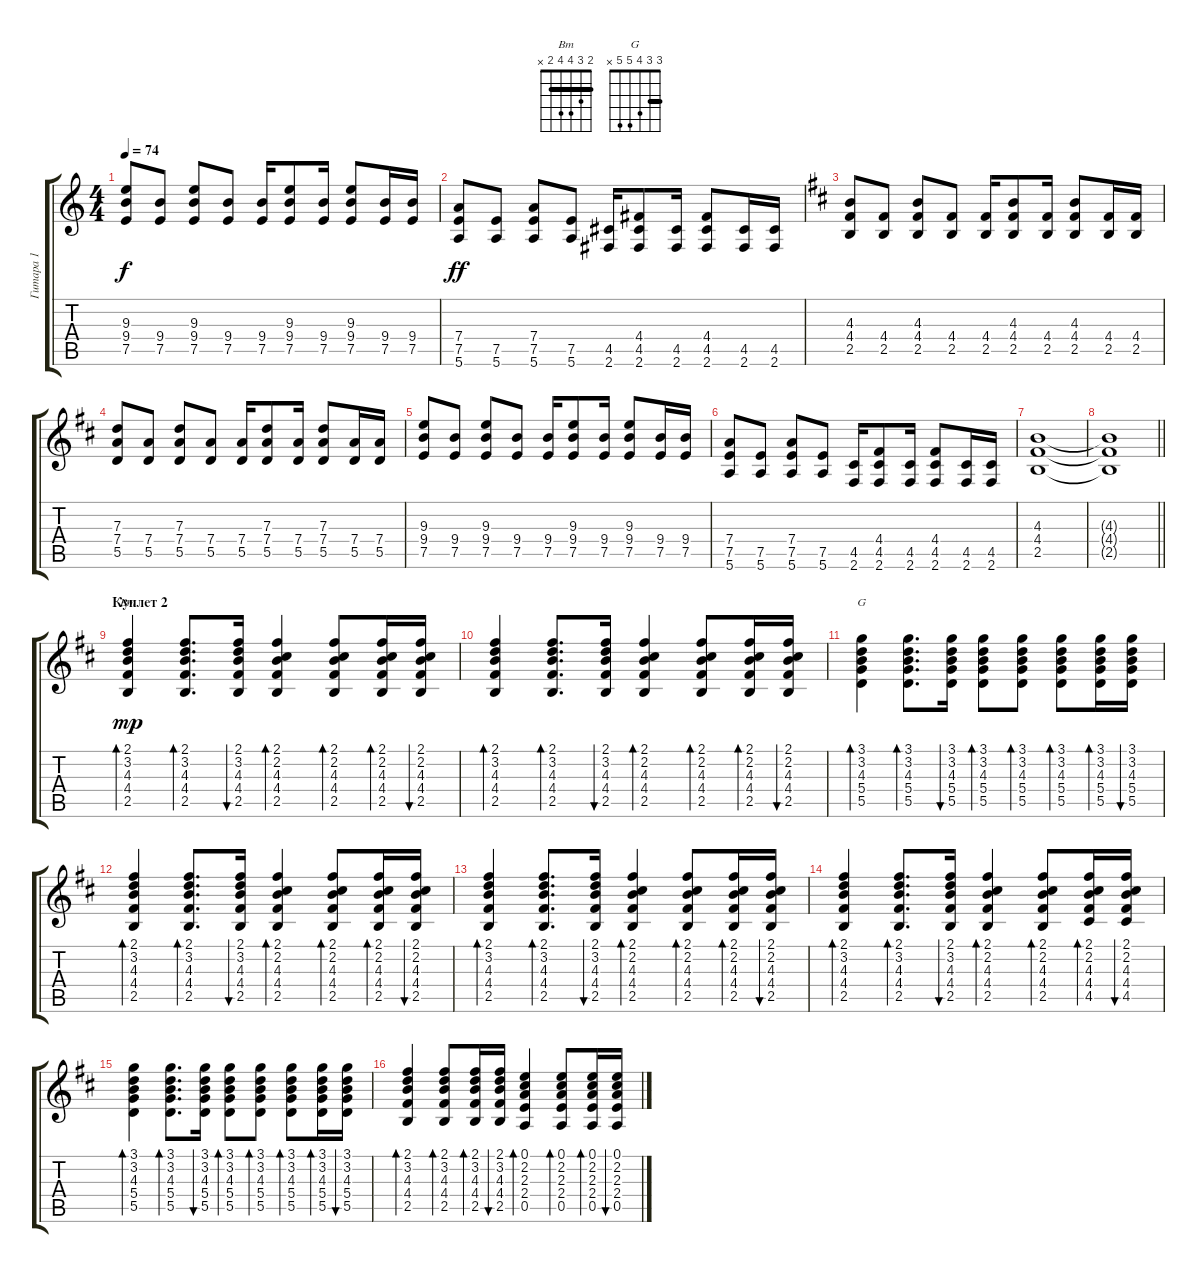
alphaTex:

\track ("Гитара 1" "Гитара 1") {instrument distortionguitar}
\staff {score tabs}
\tuning (E4 B3 G3 D3 A2 E2) {hide}
\chord ("Bm" 2 3 4 4 2 x) {barre 2}
\chord ("G" 3 3 4 5 5 x) {barre 3}
\ts (4 4)
\tempo 74
\clef g2
\ks c
(9.3 9.4 7.5).8{dy f} (9.4 7.5).8 (9.3 9.4 7.5).8 (9.4 7.5).8 (9.4 7.5).16 (9.3 9.4 7.5).8 (9.4 7.5).16 (9.3 9.4 7.5).8 (9.4 7.5).16 (9.4 7.5).16 |
(7.4 7.5 5.6).8{dy ff} (7.5 5.6).8 (7.4 7.5 5.6).8 (7.5 5.6).8 (4.5 2.6).16 (4.4 4.5 2.6).8 (4.5 2.6).16 (4.4 4.5 2.6).8 (4.5 2.6).16 (4.5 2.6).16 |
\ks bminor
(4.3 4.4 2.5).8 (4.4 2.5).8 (4.3 4.4 2.5).8 (4.4 2.5).8 (4.4 2.5).16 (4.3 4.4 2.5).8 (4.4 2.5).16 (4.3 4.4 2.5).8 (4.4 2.5).16 (4.4 2.5).16 |
(7.3 7.4 5.5).8 (7.4 5.5).8 (7.3 7.4 5.5).8 (7.4 5.5).8 (7.4 5.5).16 (7.3 7.4 5.5).8 (7.4 5.5).16 (7.3 7.4 5.5).8 (7.4 5.5).16 (7.4 5.5).16 |
(9.3 9.4 7.5).8 (9.4 7.5).8 (9.3 9.4 7.5).8 (9.4 7.5).8 (9.4 7.5).16 (9.3 9.4 7.5).8 (9.4 7.5).16 (9.3 9.4 7.5).8 (9.4 7.5).16 (9.4 7.5).16 |
(7.4 7.5 5.6).8 (7.5 5.6).8 (7.4 7.5 5.6).8 (7.5 5.6).8 (4.5 2.6).16 (4.4 4.5 2.6).8 (4.5 2.6).16 (4.4 4.5 2.6).8 (4.5 2.6).16 (4.5 2.6).16 |
(4.3 4.4 2.5).1 |
\barLineRight lightlight
(4.3{t} 4.4{t} 2.5{t}).1 |
\section ("" "Куплет 2")
(2.1 3.2 4.3 4.4 2.5).4{bd 60 ch "Bm" dy mp instrument acousticguitarsteel} (2.1 3.2 4.3 4.4 2.5).8{d bd 60} (2.1 3.2 4.3 4.4 2.5).16{bu 60} (2.1 2.2 4.3 4.4 2.5).4{bd 60} (2.1 2.2 4.3 4.4 2.5).8{bd 60} (2.1 2.2 4.3 4.4 2.5).16{bd 60} (2.1 2.2 4.3 4.4 2.5).16{bu 60} |
(2.1 3.2 4.3 4.4 2.5).4{bd 60} (2.1 3.2 4.3 4.4 2.5).8{d bd 60} (2.1 3.2 4.3 4.4 2.5).16{bu 60} (2.1 2.2 4.3 4.4 2.5).4{bd 60} (2.1 2.2 4.3 4.4 2.5).8{bd 60} (2.1 2.2 4.3 4.4 2.5).16{bd 60} (2.1 2.2 4.3 4.4 2.5).16{bu 60} |
(3.1 3.2 4.3 5.4 5.5).4{bd 60 ch "G"} (3.1 3.2 4.3 5.4 5.5).8{d bd 60} (3.1 3.2 4.3 5.4 5.5).16{bu 60} (3.1 3.2 4.3 5.4 5.5).8{bd 60} (3.1 3.2 4.3 5.4 5.5).8{bd 60} (3.1 3.2 4.3 5.4 5.5).8{bd 60} (3.1 3.2 4.3 5.4 5.5).16{bd 60} (3.1 3.2 4.3 5.4 5.5).16{bu 60} |
(2.1 3.2 4.3 4.4 2.5).4{bd 60} (2.1 3.2 4.3 4.4 2.5).8{d bd 60} (2.1 3.2 4.3 4.4 2.5).16{bu 60} (2.1 2.2 4.3 4.4 2.5).4{bd 60} (2.1 2.2 4.3 4.4 2.5).8{bd 60} (2.1 2.2 4.3 4.4 2.5).16{bd 60} (2.1 2.2 4.3 4.4 2.5).16{bu 60} |
(2.1 3.2 4.3 4.4 2.5).4{bd 60} (2.1 3.2 4.3 4.4 2.5).8{d bd 60} (2.1 3.2 4.3 4.4 2.5).16{bu 60} (2.1 2.2 4.3 4.4 2.5).4{bd 60} (2.1 2.2 4.3 4.4 2.5).8{bd 60} (2.1 2.2 4.3 4.4 2.5).16{bd 60} (2.1 2.2 4.3 4.4 2.5).16{bu 60} |
(2.1 3.2 4.3 4.4 2.5).4{bd 60} (2.1 3.2 4.3 4.4 2.5).8{d bd 60} (2.1 3.2 4.3 4.4 2.5).16{bu 60} (2.1 2.2 4.3 4.4 2.5).4{bd 60} (2.1 2.2 4.3 4.4 2.5).8{bd 60} (2.1 2.2 4.3 4.4 4.5).16{bd 60} (2.1 2.2 4.3 4.4 4.5).16{bu 60} |
(3.1 3.2 4.3 5.4 5.5).4{bd 60} (3.1 3.2 4.3 5.4 5.5).8{d bd 60} (3.1 3.2 4.3 5.4 5.5).16{bu 60} (3.1 3.2 4.3 5.4 5.5).8{bd 60} (3.1 3.2 4.3 5.4 5.5).8{bd 60} (3.1 3.2 4.3 5.4 5.5).8{bd 60} (3.1 3.2 4.3 5.4 5.5).16{bd 60} (3.1 3.2 4.3 5.4 5.5).16{bu 60} |
(2.1 3.2 4.3 4.4 2.5).4{bd 60} (2.1 3.2 4.3 4.4 2.5).8{bd 60} (2.1 3.2 4.3 4.4 2.5).16{bd 60} (2.1 3.2 4.3 4.4 2.5).16{bu 60} (0.1 2.2 2.3 2.4 0.5).4{bd 60} (0.1 2.2 2.3 2.4 0.5).8{bd 60} (0.1 2.2 2.3 2.4 0.5).16{bd 60} (0.1 2.2 2.3 2.4 0.5).16{bu 60}
